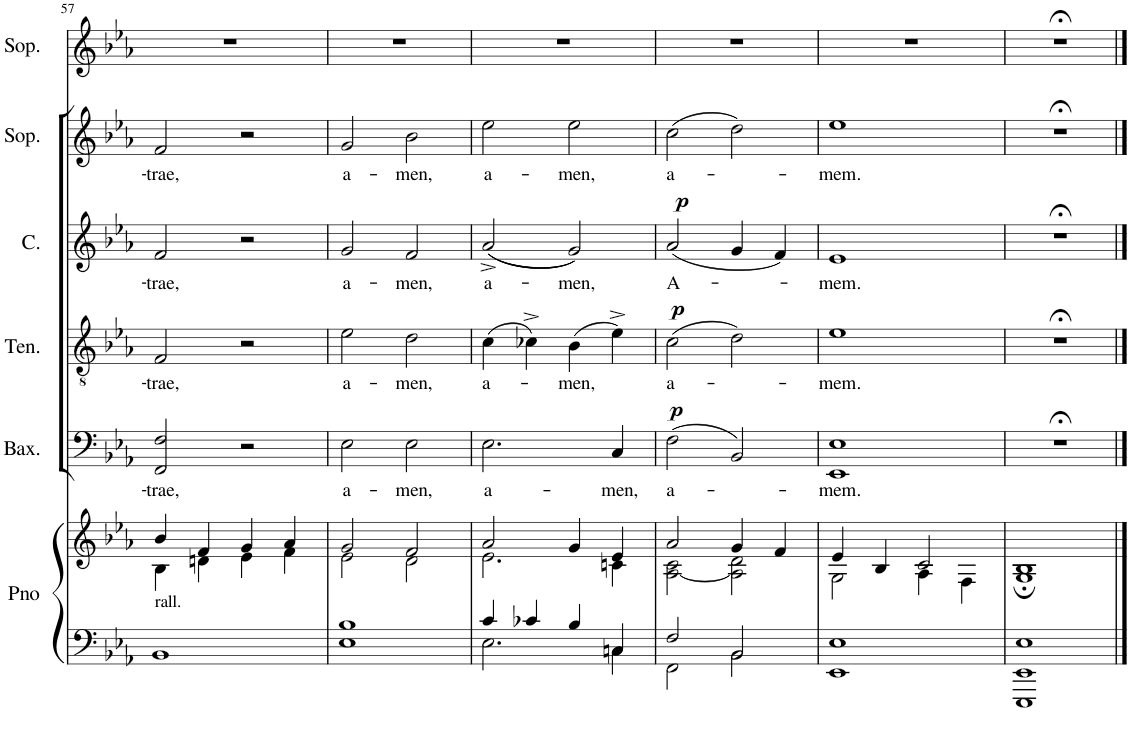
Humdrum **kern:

**kern	**kern	**kern	**text	**dynam	**kern	**text	**dynam	**kern	**text	**dynam	**kern	**text	**kern
*part6	*part6	*part5	*part5	*part5	*part4	*part4	*part4	*part3	*part3	*part3	*part2	*part2	*part1
*staff7	*staff6	*staff5	*staff5	*staff5	*staff4	*staff4	*staff4	*staff3	*staff3	*staff3	*staff2	*staff2	*staff1
*I"Piano	*	*I"Baixo	*	*	*I"Tenor	*	*	*I"Contralto	*	*	*I"Soprano	*	*I"Soprano
*I'Pno	*	*I'Bax.	*	*	*I'Ten.	*	*	*I'C.	*	*	*I'Sop.	*	*I'Sop.
!!LO:PB:g=z
*clefF4	*clefG2	*clefF4	*	*	*clefGv2	*	*	*clefG2	*	*	*clefG2	*	*clefG2
*k[b-e-a-]	*k[b-e-a-]	*k[b-e-a-]	*	*	*k[b-e-a-]	*	*	*k[b-e-a-]	*	*	*k[b-e-a-]	*	*k[b-e-a-]
*M4/4	*M4/4	*M4/4	*	*	*M4/4	*	*	*M4/4	*	*	*M4/4	*	*M4/4
*met(c)	*met(c)	*met(c)	*	*	*met(c)	*	*	*met(c)	*	*	*met(c)	*	*met(c)
=57	=57	=57	=57	=57	=57	=57	=57	=57	=57	=57	=57	=57	=57
*	*^	*	*	*	*	*	*	*	*	*	*	*	*
!LO:TX:a:t=rall.	!	!	!	!	!	!	!	!	!	!	!	!	!	!
!	!	!	!	!LO:LY:b	!	!	!LO:LY:b	!	!	!LO:LY:b	!	!	!LO:LY:b	!
1BB-	4b-/	4B-\	2FF/ 2F/	-trae,	.	2F/	-trae,	.	2f/	-trae,	.	2f/	-trae,	1r
.	4f/	4dn\	.	.	.	.	.	.	.	.	.	.	.	.
.	4g/	4e-\	2r	.	.	2r	.	.	2r	.	.	2r	.	.
.	4a-/	4f\	.	.	.	.	.	.	.	.	.	.	.	.
=58	=58	=58	=58	=58	=58	=58	=58	=58	=58	=58	=58	=58	=58	=58
!	!	!	!	!LO:LY:b	!	!	!LO:LY:b	!	!	!LO:LY:b	!	!	!LO:LY:b	!
1E- 1B-	2g/	2e-\	2E-\	a-	.	2e-\	a-	.	2g/	a-	.	2g/	a-	1r
!	!	!	!	!LO:LY:b	!	!	!LO:LY:b	!	!	!LO:LY:b	!	!	!LO:LY:b	!
.	2f/	2d\	2E-\	-men,	.	2d\	-men,	.	2f/	-men,	.	2b-\	-men,	.
=59	=59	=59	=59	=59	=59	=59	=59	=59	=59	=59	=59	=59	=59	=59
*^	*	*	*	*	*	*	*	*	*	*	*	*	*	*
!	!	!	!	!	!LO:LY:b	!	!	!LO:LY:b	!	!	!LO:LY:b	!	!	!LO:LY:b	!
4c/	2.E-\	2a-/	2.e-\	2.E-\	a-	.	(4c\	a-	.	((2a-^/	a-	.	2ee-\	a-	1r
4c-X/	.	.	.	.	.	.	4c-X^\)	.	.	.	.	.	.	.	.
!	!	!	!	!	!	!	!	!LO:LY:b	!	!	!LO:LY:b	!	!	!LO:LY:b	!
4B-/	.	4g/	.	.	.	.	(4B-\	-men,	.	2g/))	-men,	.	2ee-\	-men,	.
!	!	!	!	!	!LO:LY:b	!	!	!	!	!	!	!	!	!	!
4C/	4Cn\	4e-/	4cn\	4C/	-men,	.	4e-^\)	.	.	.	.	.	.	.	.
=60	=60	=60	=60	=60	=60	=60	=60	=60	=60	=60	=60	=60	=60	=60	=60
!	!	!	!	!	!LO:LY:b	!LO:DY:a	!	!LO:LY:b	!LO:DY:a	!	!LO:LY:b	!LO:DY:a	!	!LO:LY:b	!
2F/	2FF\	2a-/	[2A-\ 2c\	(2F\	a-	p	(2c\	a-	p	(2a-/	A-	p	(2cc\	a-	1r
2BB-/	2BB-\	4g/	2A-\] 2d\	2BB-/)	.	.	2d\)	.	.	4g/	.	.	2dd\)	.	.
.	.	4f/	.	.	.	.	.	.	.	4f/)	.	.	.	.	.
*v	*v	*	*	*	*	*	*	*	*	*	*	*	*	*	*
=61	=61	=61	=61	=61	=61	=61	=61	=61	=61	=61	=61	=61	=61	=61
!	!	!	!	!LO:LY:b	!	!	!LO:LY:b	!	!	!LO:LY:b	!	!	!LO:LY:b	!
1EE- 1E-	4e-/	2G\	1EE- 1E-	-mem.	.	1e-	-mem.	.	1e-	-mem.	.	1ee-	-mem.	1r
.	4B-/	.	.	.	.	.	.	.	.	.	.	.	.	.
.	2c/	4A-\	.	.	.	.	.	.	.	.	.	.	.	.
.	.	4F\	.	.	.	.	.	.	.	.	.	.	.	.
=62	=62	=62	=62	=62	=62	=62	=62	=62	=62	=62	=62	=62	=62	=62
1EEE- 1EE- 1E-	1B-;	1G	1r;<	.	.	1r;<	.	.	1r;<	.	.	1r;<	.	1r;<
*	*v	*v	*	*	*	*	*	*	*	*	*	*	*	*
==	==	==	==	==	==	==	==	==	==	==	==	==	==
*-	*-	*-	*-	*-	*-	*-	*-	*-	*-	*-	*-	*-	*-
